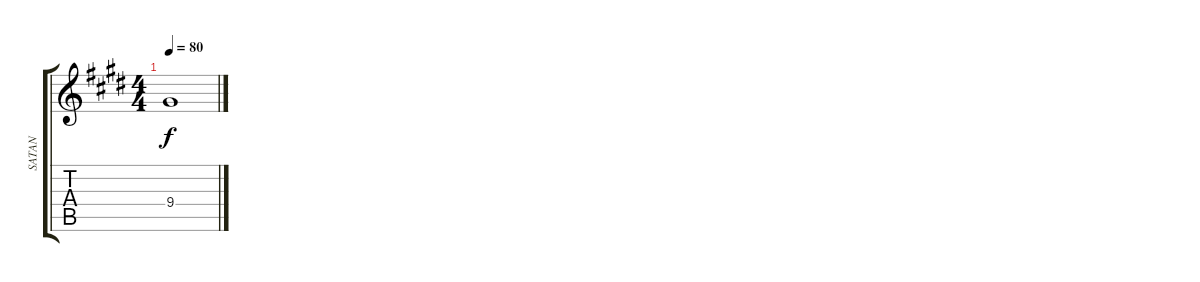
\track ("SATAN" "SATAN") {instrument overdrivenguitar}
\staff {score tabs}
\tuning (Db4 Ab3 E3 B2 Gb2 B1) {hide}
\ts (4 4)
\tempo 80
\clef g2
\ks e
9.4{t}.1{dy f}
